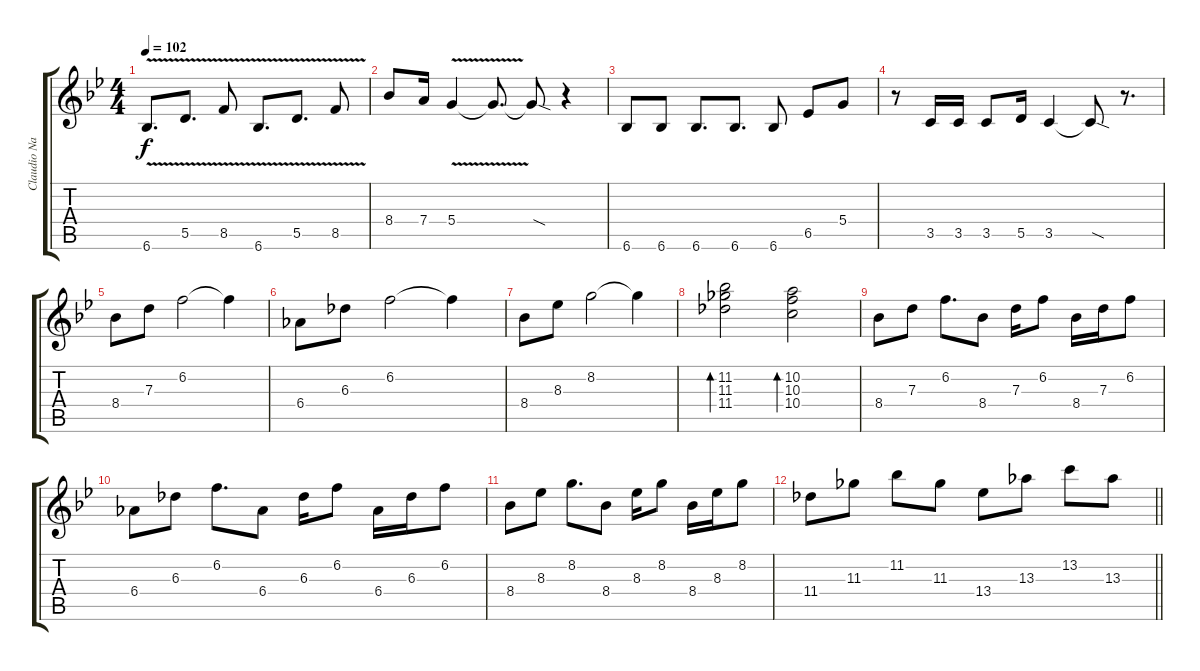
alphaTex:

\track ("Claudio Narea (Guitarra II)" "Claudio Na") {instrument electricguitarclean}
\staff {score tabs}
\tuning (E4 B3 G3 D3 A2 E2) {hide}
\ts (4 4)
\tempo 102
\clef g2
\ks bb
6.6{v}.8{d dy f} 5.5{v}.8{d} 8.5{v}.8 6.6{v}.8{d} 5.5{v}.8{d} 8.5{v}.8 |
8.4.8 7.4.16 5.4{v}.4 5.4{t}.8{d} 5.4{sod t}.8 r.4 |
6.6.8 6.6.8 6.6.8{d} 6.6.8{d} 6.6.8 6.5.8 5.4.8 |
r.8 3.5.16 3.5.16 3.5.8 5.5.16 3.5.4 3.5{sod t}.8 r.8{d} |
8.4.8 7.3.8 6.2.2 6.2{t}.4 |
6.4.8 6.3.8 6.2.2 6.2{t}.4 |
8.4.8 8.3.8 8.2.2 8.2{t}.4 |
(11.2 11.3 11.4).2{bd 240} (10.2 10.3 10.4).2{bd 240} |
8.4.8 7.3.8 6.2.8{d} 8.4.8 7.3.16 6.2.8 8.4.16 7.3.16 6.2.8 |
6.4.8 6.3.8 6.2.8{d} 6.4.8 6.3.16 6.2.8 6.4.16 6.3.16 6.2.8 |
8.4.8 8.3.8 8.2.8{d} 8.4.8 8.3.16 8.2.8 8.4.16 8.3.16 8.2.8 |
\barLineRight lightlight
11.4.8 11.3.8 11.2.8 11.3.8 13.4.8 13.3.8 13.2.8 13.3.8
